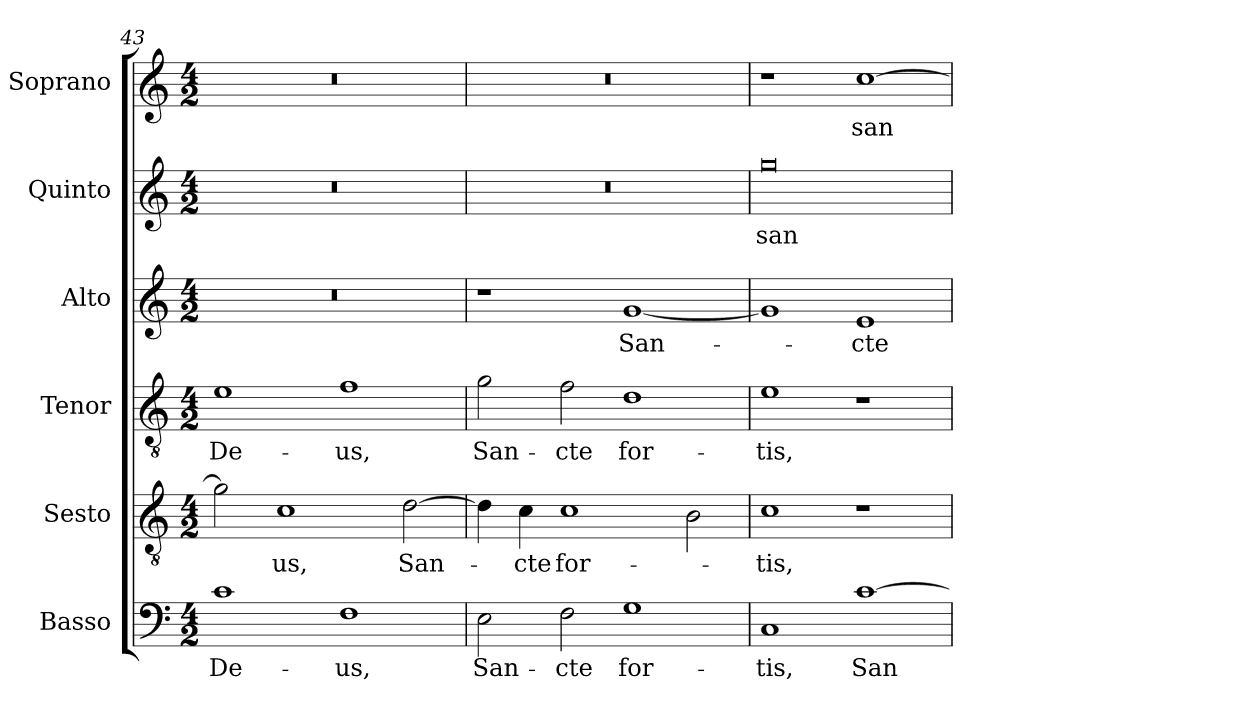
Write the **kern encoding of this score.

**kern	**text	**kern	**text	**kern	**text	**kern	**text	**kern	**text	**kern	**text
*part6	*part6	*part5	*part5	*part4	*part4	*part3	*part3	*part2	*part2	*part1	*part1
*staff6	*staff6	*staff5	*staff5	*staff4	*staff4	*staff3	*staff3	*staff2	*staff2	*staff1	*staff1
*I"Basso	*	*I"Sesto	*	*I"Tenor	*	*I"Alto	*	*I"Quinto	*	*I"Soprano	*
*I'B.	*	*I'S.	*	*I'T.	*	*I'A.	*	*I'Q.	*	*I'S.	*
*clefF4	*	*clefGv2	*	*clefGv2	*	*clefG2	*	*clefG2	*	*clefG2	*
*	*	*ITrd7c12	*	*ITrd7c12	*	*	*	*	*	*	*
*k[]	*	*k[]	*	*k[]	*	*k[]	*	*k[]	*	*k[]	*
*C:	*	*C:	*	*C:	*	*C:	*	*C:	*	*C:	*
*M4/2	*	*M4/2	*	*M4/2	*	*M4/2	*	*M4/2	*	*M4/2	*
=43	=43	=43	=43	=43	=43	=43	=43	=43	=43	=43	=43
!	!LO:LY:b:color=#000000	!	!	!	!	!	!	!	!	!	!
!	!	!	!	!	!LO:LY:b:color=#000000	!LO:N:vis=1	!	!LO:N:vis=1	!	!LO:N:vis=1	!
1ci	De-	2Gi\]	.	1Ei	De-	0r	.	0r	.	0r	.
!	!	!	!LO:LY:b:color=#000000	!	!	!	!	!	!	!	!
.	.	1Ci	-us,	.	.	.	.	.	.	.	.
!	!LO:LY:b:color=#000000	!	!	!	!	!	!	!	!	!	!
!	!	!	!	!	!LO:LY:b:color=#000000	!	!	!	!	!	!
1Fi	-us,	.	.	1Fi	-us,	.	.	.	.	.	.
!	!	!	!LO:LY:b:color=#000000	!	!	!	!	!	!	!	!
.	.	[2Di\	San-	.	.	.	.	.	.	.	.
!!LO:LB:g=z
=44	=44	=44	=44	=44	=44	=44	=44	=44	=44	=44	=44
!	!LO:LY:b:color=#000000	!	!	!	!	!	!	!	!	!	!
!	!	!	!	!	!LO:LY:b:color=#000000	!	!	!LO:N:vis=1	!	!LO:N:vis=1	!
2Ei\	San-	4Di\]	.	2Gi\	San-	1r	.	0r	.	0r	.
!	!	!	!LO:LY:b:color=#000000	!	!	!	!	!	!	!	!
.	.	4Ci\	-cte	.	.	.	.	.	.	.	.
!	!LO:LY:b:color=#000000	!	!	!	!	!	!	!	!	!	!
!	!	!	!LO:LY:b:color=#000000	!	!	!	!	!	!	!	!
!	!	!	!	!	!LO:LY:b:color=#000000	!	!	!	!	!	!
2Fi\	-cte	1Ci	for-	2Fi\	-cte	.	.	.	.	.	.
!	!LO:LY:b:color=#000000	!	!	!	!	!	!	!	!	!	!
!	!	!	!	!	!LO:LY:b:color=#000000	!	!	!	!	!	!
!	!	!	!	!	!	!	!LO:LY:b:color=#000000	!	!	!	!
1Gi	for-	.	.	1Di	for-	[1gi	San-	.	.	.	.
.	.	2BBi\	.	.	.	.	.	.	.	.	.
=45	=45	=45	=45	=45	=45	=45	=45	=45	=45	=45	=45
!	!LO:LY:b:color=#000000	!	!	!	!	!	!	!	!	!	!
!	!	!	!LO:LY:b:color=#000000	!	!	!	!	!	!	!	!
!	!	!	!	!	!LO:LY:b:color=#000000	!	!	!	!	!	!
!	!	!	!	!	!	!	!	!	!LO:LY:b:color=#000000	!	!
1Ci	-tis,	1Ci	-tis,	1Ei	-tis,	1gi]	.	0ggi	san-	1r	.
!	!LO:LY:b:color=#000000	!	!	!	!	!	!	!	!	!	!
!	!	!	!	!	!	!	!LO:LY:b:color=#000000	!	!	!	!
!	!	!	!	!	!	!	!	!	!	!	!LO:LY:b:color=#000000
[1ci	San-	1r	.	1r	.	1ei	-cte	.	.	[1cci	san-
=	=	=	=	=	=	=	=	=	=	=	=
*-	*-	*-	*-	*-	*-	*-	*-	*-	*-	*-	*-
